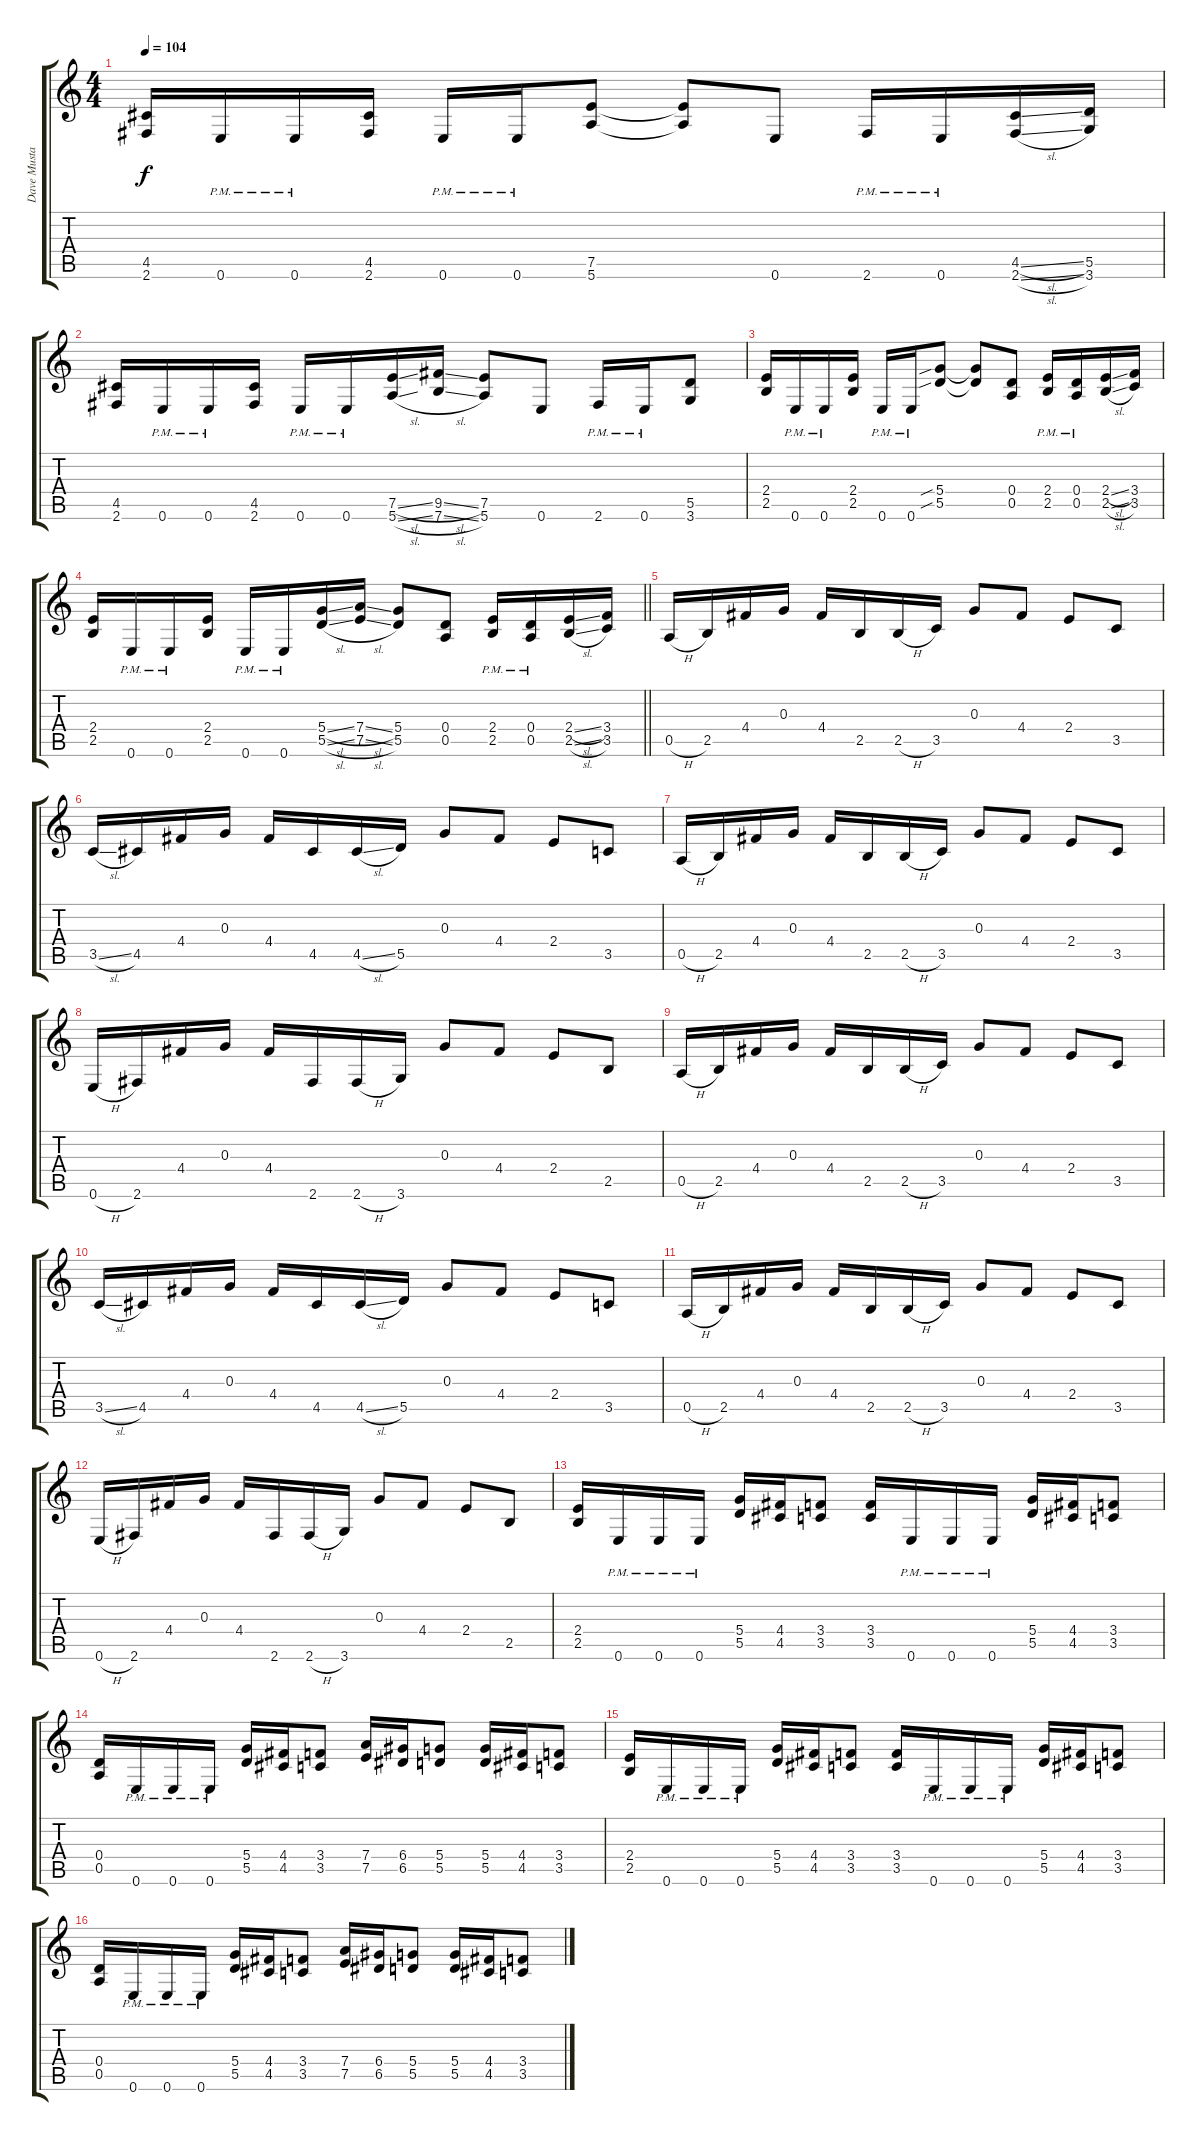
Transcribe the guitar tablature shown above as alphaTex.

\track ("Dave Mustaine" "Dave Musta") {instrument overdrivenguitar}
\staff {score tabs}
\tuning (E4 B3 G3 D3 A2 E2) {hide}
\ts (4 4)
\tempo 104
\clef g2
\ks c
(4.5 2.6).16{dy f instrument overdrivenguitar} 0.6{pm}.16 0.6{pm}.16 (4.5 2.6).16 0.6{pm}.16 0.6{pm}.16 (7.5 5.6).8 (7.5{t} 5.6{t}).8 0.6.8 2.6{pm}.16 0.6{pm}.16 (4.5{sl} 2.6{sl}).16 (5.5 3.6).16 |
(4.5 2.6).16 0.6{pm}.16 0.6{pm}.16 (4.5 2.6).16 0.6{pm}.16 0.6{pm}.16 (7.5{sl} 5.6{sl}).16 (9.5{sl} 7.6{sl}).16 (7.5 5.6).8 0.6.8 2.6{pm}.16 0.6{pm}.16 (5.5 3.6).8 |
(2.4 2.5).16 0.6{pm}.16 0.6{pm}.16 (2.4 2.5).16 0.6{pm}.16 0.6{pm}.16 (5.4{sib} 5.5{sib}).8 (5.4{t} 5.5{t}).8 (0.4 0.5).8 (2.4{pm} 2.5{pm}).16 (0.4{pm} 0.5{pm}).16 (2.4{sl} 2.5{sl}).16 (3.4 3.5).16 |
\barLineRight lightlight
(2.4 2.5).16 0.6{pm}.16 0.6{pm}.16 (2.4 2.5).16 0.6{pm}.16 0.6{pm}.16 (5.4{sl} 5.5{sl}).16 (7.4{sl} 7.5{sl}).16 (5.4 5.5).8 (0.4 0.5).8 (2.4{pm} 2.5{pm}).16 (0.4{pm} 0.5{pm}).16 (2.4{sl} 2.5{sl}).16 (3.4 3.5).16 |
0.5{h}.16 2.5.16 4.4.16 0.3.16 4.4.16 2.5.16 2.5{h}.16 3.5.16 0.3.8 4.4.8 2.4.8 3.5.8 |
3.5{sl}.16 4.5.16 4.4.16 0.3.16 4.4.16 4.5.16 4.5{sl}.16 5.5.16 0.3.8 4.4.8 2.4.8 3.5.8 |
0.5{h}.16 2.5.16 4.4.16 0.3.16 4.4.16 2.5.16 2.5{h}.16 3.5.16 0.3.8 4.4.8 2.4.8 3.5.8 |
0.6{h}.16 2.6.16 4.4.16 0.3.16 4.4.16 2.6.16 2.6{h}.16 3.6.16 0.3.8 4.4.8 2.4.8 2.5.8 |
0.5{h}.16 2.5.16 4.4.16 0.3.16 4.4.16 2.5.16 2.5{h}.16 3.5.16 0.3.8 4.4.8 2.4.8 3.5.8 |
3.5{sl}.16 4.5.16 4.4.16 0.3.16 4.4.16 4.5.16 4.5{sl}.16 5.5.16 0.3.8 4.4.8 2.4.8 3.5.8 |
0.5{h}.16 2.5.16 4.4.16 0.3.16 4.4.16 2.5.16 2.5{h}.16 3.5.16 0.3.8 4.4.8 2.4.8 3.5.8 |
0.6{h}.16 2.6.16 4.4.16 0.3.16 4.4.16 2.6.16 2.6{h}.16 3.6.16 0.3.8 4.4.8 2.4.8 2.5.8 |
(2.4 2.5).16 0.6{pm}.16 0.6{pm}.16 0.6{pm}.16 (5.4 5.5).16 (4.4 4.5).16 (3.4 3.5).8 (3.4 3.5).16 0.6{pm}.16 0.6{pm}.16 0.6{pm}.16 (5.4 5.5).16 (4.4 4.5).16 (3.4 3.5).8 |
(0.4 0.5).16 0.6{pm}.16 0.6{pm}.16 0.6{pm}.16 (5.4 5.5).16 (4.4 4.5).16 (3.4 3.5).8 (7.4 7.5).16 (6.4 6.5).16 (5.4 5.5).8 (5.4 5.5).16 (4.4 4.5).16 (3.4 3.5).8 |
(2.4 2.5).16 0.6{pm}.16 0.6{pm}.16 0.6{pm}.16 (5.4 5.5).16 (4.4 4.5).16 (3.4 3.5).8 (3.4 3.5).16 0.6{pm}.16 0.6{pm}.16 0.6{pm}.16 (5.4 5.5).16 (4.4 4.5).16 (3.4 3.5).8 |
(0.4 0.5).16 0.6{pm}.16 0.6{pm}.16 0.6{pm}.16 (5.4 5.5).16 (4.4 4.5).16 (3.4 3.5).8 (7.4 7.5).16 (6.4 6.5).16 (5.4 5.5).8 (5.4 5.5).16 (4.4 4.5).16 (3.4 3.5).8
